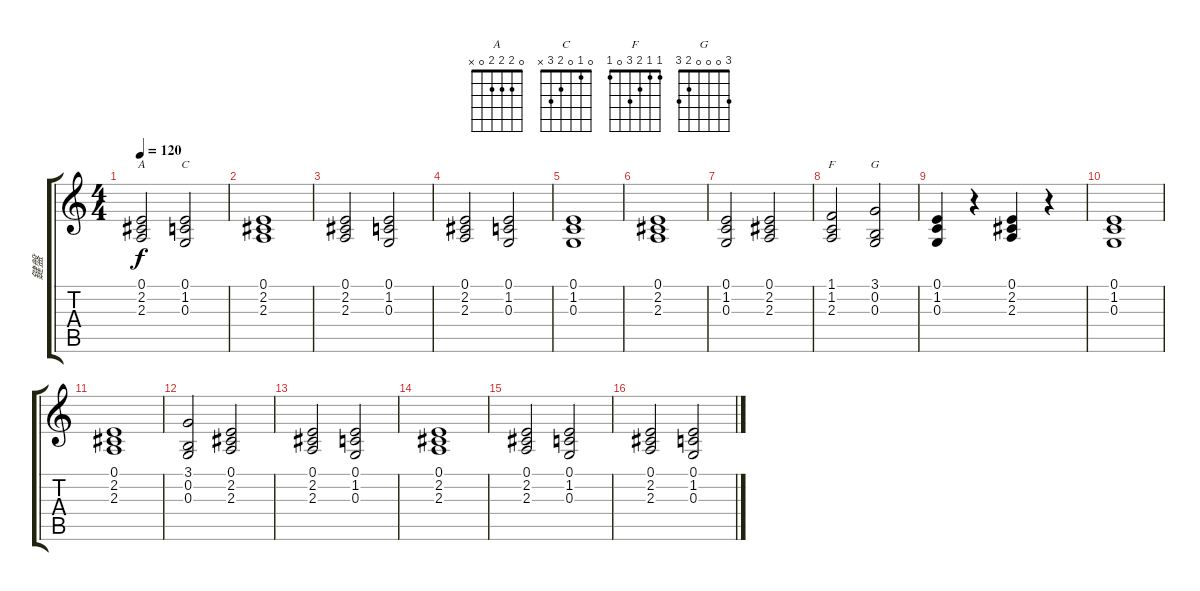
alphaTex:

\track ("鍵盤" "鍵盤") {instrument stringensemble2}
\staff {score tabs}
\tuning (E4 B3 G3 D3 A2 E2) {hide}
\chord ("A" 0 2 2 2 0 x)
\chord ("C" 0 1 0 2 3 x)
\chord ("F" 1 1 2 3 0 1)
\chord ("G" 3 0 0 0 2 3)
\ts (4 4)
\tempo 120
\clef g2
\ks c
(0.1 2.2 2.3).2{ch "A" dy f} (0.1 1.2 0.3).2{ch "C"} |
(0.1 2.2 2.3).1 |
(0.1 2.2 2.3).2 (0.1 1.2 0.3).2 |
(0.1 2.2 2.3).2 (0.1 1.2 0.3).2 |
(0.1 1.2 0.3).1 |
(0.1 2.2 2.3).1 |
(0.1 1.2 0.3).2 (0.1 2.2 2.3).2 |
(1.1 1.2 2.3).2{ch "F"} (3.1 0.2 0.3).2{ch "G"} |
(0.1 1.2 0.3).4 r.4 (0.1 2.2 2.3).4 r.4 |
(0.1 1.2 0.3).1 |
(0.1 2.2 2.3).1 |
(3.1 0.2 0.3).2 (0.1 2.2 2.3).2 |
(0.1 2.2 2.3).2 (0.1 1.2 0.3).2 |
(0.1 2.2 2.3).1 |
(0.1 2.2 2.3).2 (0.1 1.2 0.3).2 |
(0.1 2.2 2.3).2 (0.1 1.2 0.3).2
